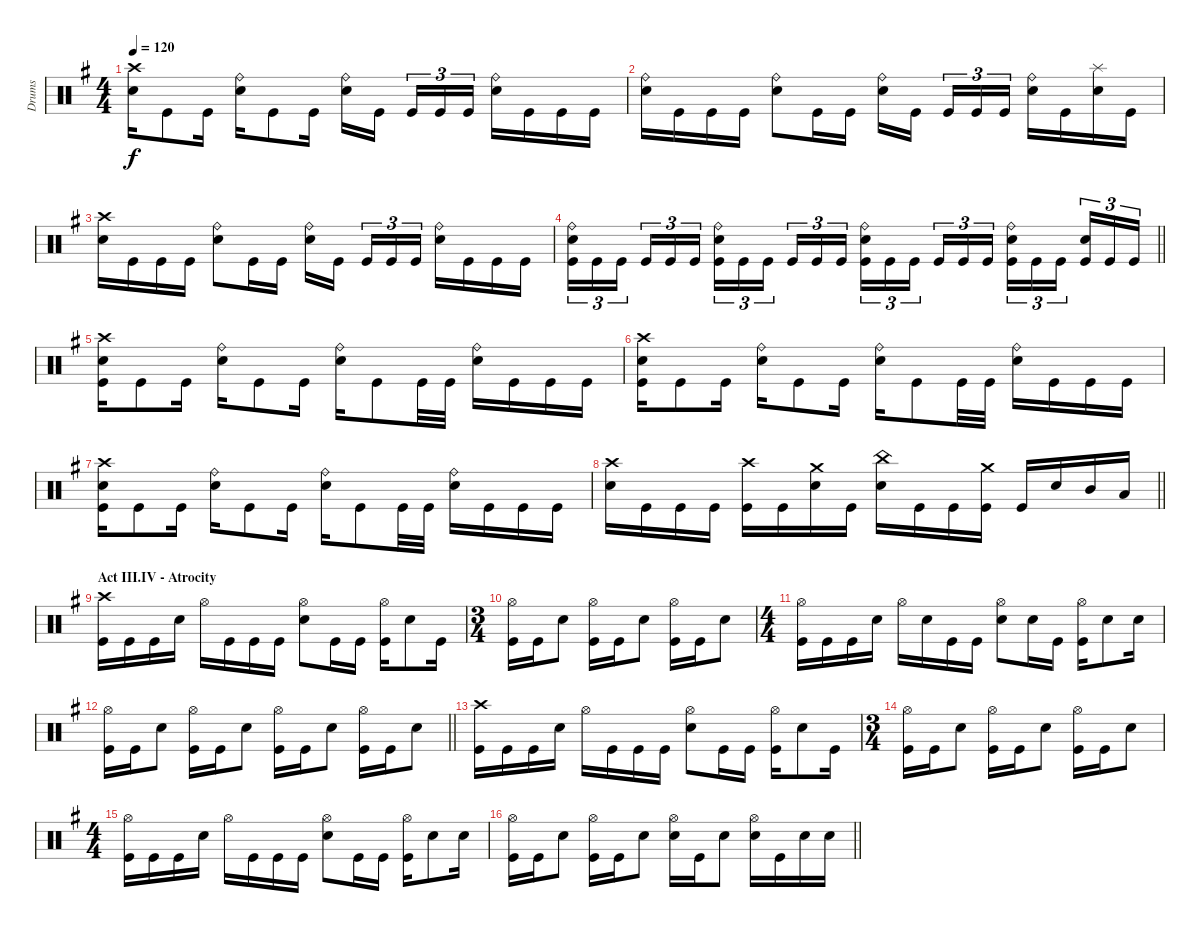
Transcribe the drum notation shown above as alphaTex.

\track ("Drums" "Drums") {instrument percussion}
\staff
\articulation defaults
\ts (4 4)
\section ("" "")
\tempo 120
\clef neutral
\ks eminor
("Crash high (hit)" "Electric Snare (hit)").16{dy f} "Kick (hit)".8 "Kick (hit)".16 ("Ride (bell)" "Electric Snare (hit)").16 "Kick (hit)".8 "Kick (hit)".16 ("Ride (bell)" "Electric Snare (hit)").16 "Kick (hit)".16{beam splitsecondary} "Kick (hit)".16{tu (3 2)} "Kick (hit)".16{tu (3 2)} "Kick (hit)".16{tu (3 2)} ("Ride (bell)" "Electric Snare (hit)").16 "Kick (hit)".16 "Kick (hit)".16 "Kick (hit)".16 |
("Ride (bell)" "Electric Snare (hit)").16 "Kick (hit)".16 "Kick (hit)".16 "Kick (hit)".16 ("Ride (bell)" "Electric Snare (hit)").8 "Kick (hit)".16 "Kick (hit)".16 ("Ride (bell)" "Electric Snare (hit)").16 "Kick (hit)".16{beam splitsecondary} "Kick (hit)".16{tu (3 2)} "Kick (hit)".16{tu (3 2)} "Kick (hit)".16{tu (3 2)} ("Ride (bell)" "Electric Snare (hit)").16 "Kick (hit)".16 ("Splash (hit)" "Electric Snare (hit)").16 "Kick (hit)".16 |
("Crash high (hit)" "Electric Snare (hit)").16 "Kick (hit)".16 "Kick (hit)".16 "Kick (hit)".16 ("Ride (bell)" "Electric Snare (hit)").8 "Kick (hit)".16 "Kick (hit)".16 ("Ride (bell)" "Electric Snare (hit)").16 "Kick (hit)".16{beam splitsecondary} "Kick (hit)".16{tu (3 2)} "Kick (hit)".16{tu (3 2)} "Kick (hit)".16{tu (3 2)} ("Ride (bell)" "Electric Snare (hit)").16 "Kick (hit)".16 "Kick (hit)".16 "Kick (hit)".16 |
\barLineRight lightlight
("Ride (bell)" "Electric Snare (hit)" "Kick (hit)").16{tu (3 2)} "Kick (hit)".16{tu (3 2)} "Kick (hit)".16{tu (3 2) beam splitsecondary} "Kick (hit)".16{tu (3 2)} "Kick (hit)".16{tu (3 2)} "Kick (hit)".16{tu (3 2)} ("Ride (bell)" "Electric Snare (hit)" "Kick (hit)").16{tu (3 2)} "Kick (hit)".16{tu (3 2)} "Kick (hit)".16{tu (3 2) beam splitsecondary} "Kick (hit)".16{tu (3 2)} "Kick (hit)".16{tu (3 2)} "Kick (hit)".16{tu (3 2)} ("Ride (bell)" "Electric Snare (hit)" "Kick (hit)").16{tu (3 2)} "Kick (hit)".16{tu (3 2)} "Kick (hit)".16{tu (3 2) beam splitsecondary} "Kick (hit)".16{tu (3 2)} "Kick (hit)".16{tu (3 2)} "Kick (hit)".16{tu (3 2)} ("Ride (bell)" "Electric Snare (hit)" "Kick (hit)").16{tu (3 2)} "Kick (hit)".16{tu (3 2)} "Kick (hit)".16{tu (3 2) beam splitsecondary} ("Electric Snare (hit)" "Kick (hit)").16{tu (3 2)} "Kick (hit)".16{tu (3 2)} "Kick (hit)".16{tu (3 2)} |
("Crash high (hit)" "Electric Snare (hit)" "Kick (hit)").16 "Kick (hit)".8 "Kick (hit)".16 ("Ride (bell)" "Electric Snare (hit)").16 "Kick (hit)".8 "Kick (hit)".16 ("Ride (bell)" "Electric Snare (hit)").16 "Kick (hit)".8 "Kick (hit)".32 "Kick (hit)".32 ("Ride (bell)" "Electric Snare (hit)").16 "Kick (hit)".16 "Kick (hit)".16 "Kick (hit)".16 |
("Crash high (hit)" "Electric Snare (hit)" "Kick (hit)").16 "Kick (hit)".8 "Kick (hit)".16 ("Ride (bell)" "Electric Snare (hit)").16 "Kick (hit)".8 "Kick (hit)".16 ("Ride (bell)" "Electric Snare (hit)").16 "Kick (hit)".8 "Kick (hit)".32 "Kick (hit)".32 ("Ride (bell)" "Electric Snare (hit)").16 "Kick (hit)".16 "Kick (hit)".16 "Kick (hit)".16 |
("Crash high (hit)" "Electric Snare (hit)" "Kick (hit)").16 "Kick (hit)".8 "Kick (hit)".16 ("Ride (bell)" "Electric Snare (hit)").16 "Kick (hit)".8 "Kick (hit)".16 ("Ride (bell)" "Electric Snare (hit)").16 "Kick (hit)".8 "Kick (hit)".32 "Kick (hit)".32 ("Ride (bell)" "Electric Snare (hit)").16 "Kick (hit)".16 "Kick (hit)".16 "Kick (hit)".16 |
\barLineRight lightlight
("Crash high (hit)" "Electric Snare (hit)").16 "Kick (hit)".16 "Kick (hit)".16 "Kick (hit)".16 ("Crash high (hit)" "Kick (hit)").16 "Kick (hit)".16 ("Crash medium (hit)" "Electric Snare (hit)").16 "Kick (hit)".16 ("China (hit)" "Electric Snare (hit)").16 "Kick (hit)".16 "Kick (hit)".16 ("Crash medium (hit)" "Kick (hit)").16 "Kick (hit)".16 "Electric Snare (hit)".16 "Mid Tom (hit)".16 "Low Tom (hit)".16 |
\section ("" "Act III.IV - Atrocity")
("Crash high (hit)" "Kick (hit)").16 "Kick (hit)".16 "Kick (hit)".16 "Electric Snare (hit)".16 "Hi-Hat (open)".16 "Kick (hit)".16 "Kick (hit)".16 "Kick (hit)".16 ("Hi-Hat (open)" "Electric Snare (hit)").8 "Kick (hit)".16 "Kick (hit)".16 ("Hi-Hat (open)" "Kick (hit)").16 "Electric Snare (hit)".8 "Kick (hit)".16 |
\ts (3 4)
("Hi-Hat (open)" "Kick (hit)").16 "Kick (hit)".16 "Electric Snare (hit)".8 ("Hi-Hat (open)" "Kick (hit)").16 "Kick (hit)".16 "Electric Snare (hit)".8 ("Hi-Hat (open)" "Kick (hit)").16 "Kick (hit)".16 "Electric Snare (hit)".8 |
\ts (4 4)
("Hi-Hat (open)" "Kick (hit)").16 "Kick (hit)".16 "Kick (hit)".16 "Electric Snare (hit)".16 "Hi-Hat (open)".16 "Electric Snare (hit)".16 "Kick (hit)".16 "Kick (hit)".16 ("Hi-Hat (open)" "Electric Snare (hit)").8 "Electric Snare (hit)".16 "Kick (hit)".16 ("Hi-Hat (open)" "Kick (hit)").16 "Electric Snare (hit)".8 "Electric Snare (hit)".16 |
\barLineRight lightlight
("Hi-Hat (open)" "Kick (hit)").16 "Kick (hit)".16 "Electric Snare (hit)".8 ("Hi-Hat (open)" "Kick (hit)").16 "Kick (hit)".16 "Electric Snare (hit)".8 ("Hi-Hat (open)" "Kick (hit)").16 "Kick (hit)".16 "Electric Snare (hit)".8 ("Hi-Hat (open)" "Kick (hit)").16 "Kick (hit)".16 "Electric Snare (hit)".8 |
("Crash high (hit)" "Kick (hit)").16 "Kick (hit)".16 "Kick (hit)".16 "Electric Snare (hit)".16 "Hi-Hat (open)".16 "Kick (hit)".16 "Kick (hit)".16 "Kick (hit)".16 ("Hi-Hat (open)" "Electric Snare (hit)").8 "Kick (hit)".16 "Kick (hit)".16 ("Hi-Hat (open)" "Kick (hit)").16 "Electric Snare (hit)".8 "Kick (hit)".16 |
\ts (3 4)
("Hi-Hat (open)" "Kick (hit)").16 "Kick (hit)".16 "Electric Snare (hit)".8 ("Hi-Hat (open)" "Kick (hit)").16 "Kick (hit)".16 "Electric Snare (hit)".8 ("Hi-Hat (open)" "Kick (hit)").16 "Kick (hit)".16 "Electric Snare (hit)".8 |
\ts (4 4)
("Hi-Hat (open)" "Kick (hit)").16 "Kick (hit)".16 "Kick (hit)".16 "Electric Snare (hit)".16 "Hi-Hat (open)".16 "Kick (hit)".16 "Kick (hit)".16 "Kick (hit)".16 ("Hi-Hat (open)" "Electric Snare (hit)").8 "Kick (hit)".16 "Kick (hit)".16 ("Hi-Hat (open)" "Kick (hit)").16 "Electric Snare (hit)".8 "Electric Snare (hit)".16 |
\barLineRight lightlight
("Hi-Hat (open)" "Kick (hit)").16 "Kick (hit)".16 "Electric Snare (hit)".8 ("Hi-Hat (open)" "Kick (hit)").16 "Kick (hit)".16 "Electric Snare (hit)".8 ("Hi-Hat (open)" "Electric Snare (hit)").16 "Kick (hit)".16 "Electric Snare (hit)".8 ("Hi-Hat (open)" "Electric Snare (hit)").16 "Kick (hit)".16 "Electric Snare (hit)".16 "Electric Snare (hit)".16
